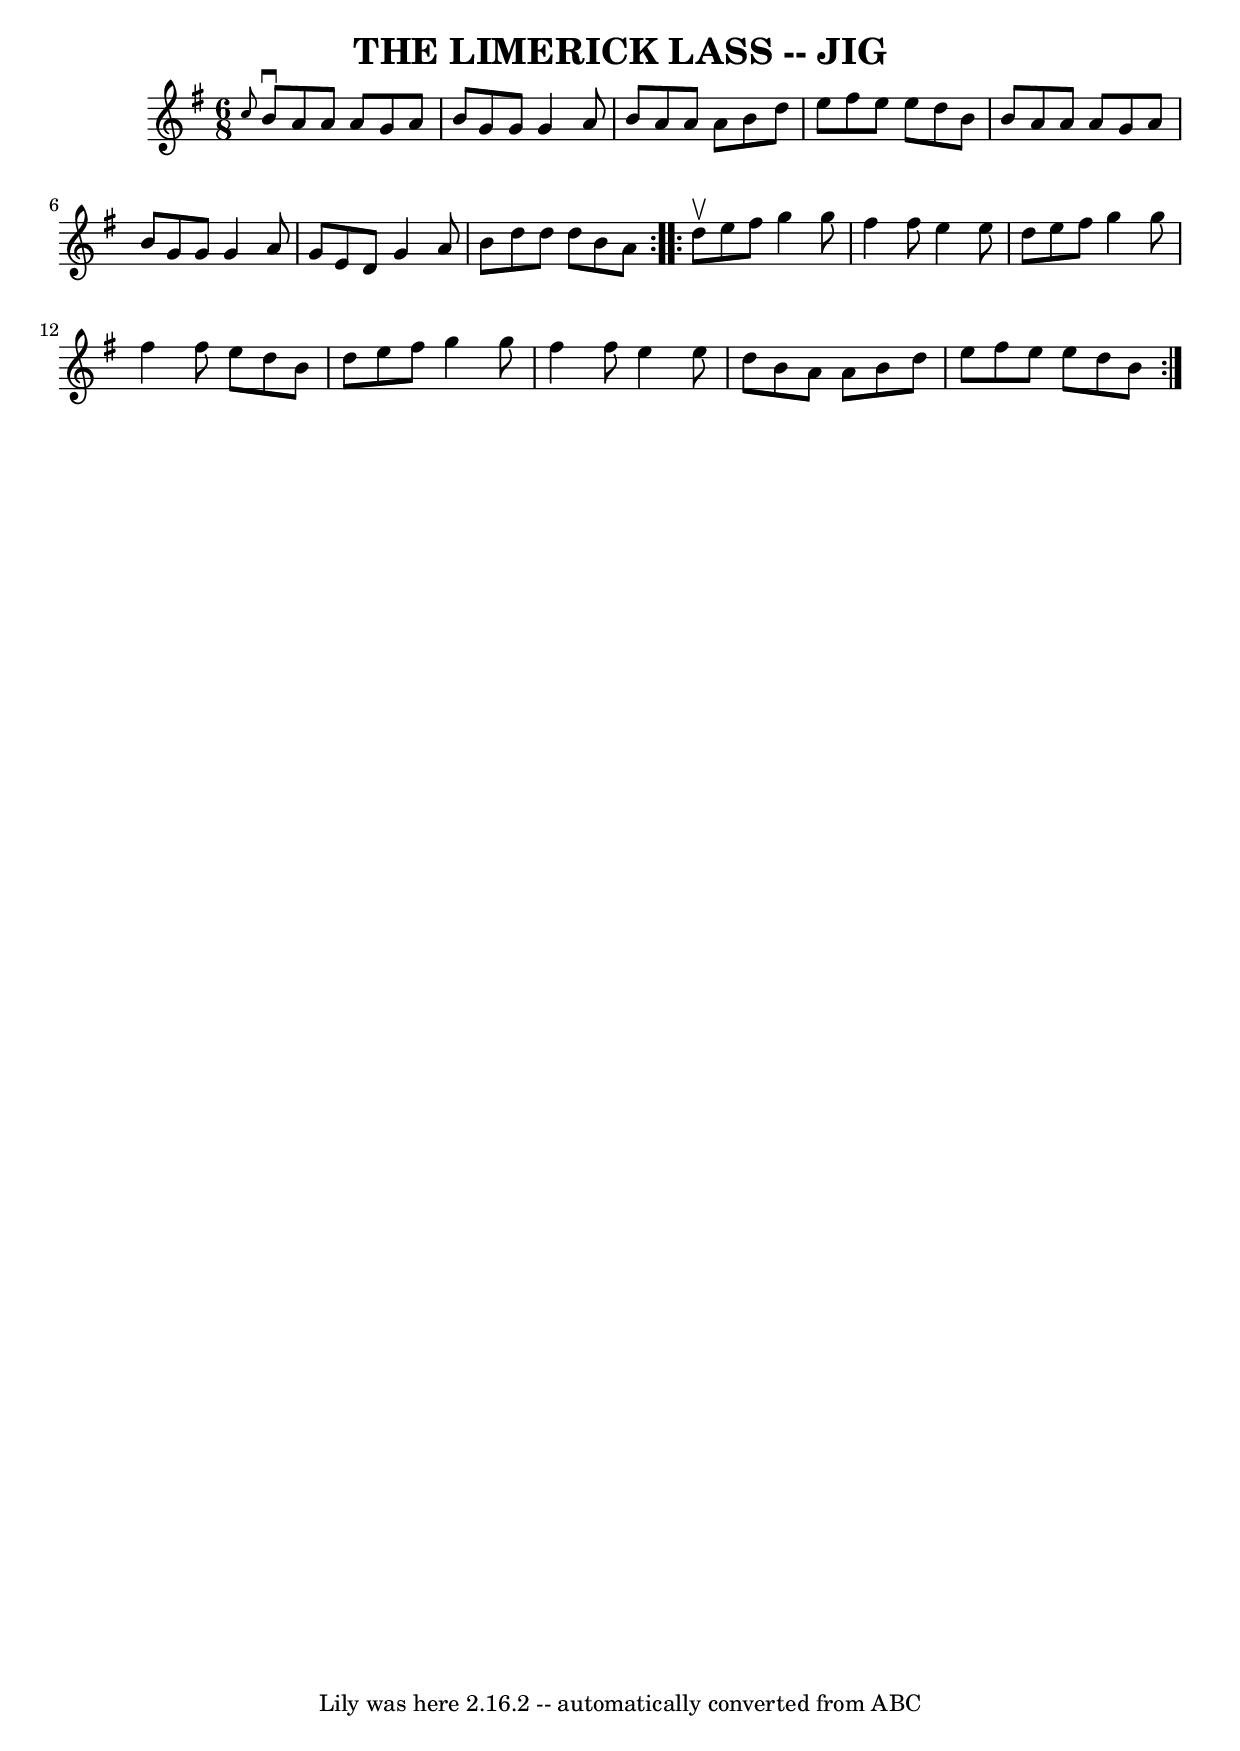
\version "2.7.40"
\include "Mammoth.ily"
\header {
	%% book = "Ryan's Mammoth Collection of Fiddle Tunes"
	crossRefNumber = "1"
	footnotes = ""
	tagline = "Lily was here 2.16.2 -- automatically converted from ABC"
	title = "THE LIMERICK LASS -- JIG"
}
voicedefault =  {


\repeat volta 2 {
\time 6/8 
\key g \major   \grace { c''8  } b'8^\downbow a'8 a'8    
a'8 g'8 a'8    |
 b'8 g'8 g'8 g'4 a'8    |
   
b'8 a'8 a'8 a'8 b'8 d''8    |
 e''8 fis''8 e''8    
e''8 d''8 b'8        |
 b'8 a'8 a'8 a'8 g'8 a'8    
|
 b'8 g'8 g'8 g'4 a'8    |
 g'8 e'8 d'8    
g'4 a'8    |
 b'8 d''8 d''8 d''8 b'8 a'8    }     
\repeat volta 2 { d''8^\upbow e''8 fis''8 g''4 g''8    |
   
fis''4 fis''8 e''4 e''8    |
 d''8 e''8 fis''8 g''4   
 g''8    |
 fis''4 fis''8 e''8 d''8 b'8        |
   
d''8 e''8 fis''8 g''4 g''8    |
 fis''4 fis''8 e''4   
 e''8    |
 d''8 b'8 a'8 a'8 b'8 d''8    |
 e''8 
 fis''8 e''8 e''8 d''8 b'8    }   
}

\score{
    <<

	\context Staff="default"
	{
	    \voicedefault 
	}

    >>
	\layout {
	}
	\midi {}
}
